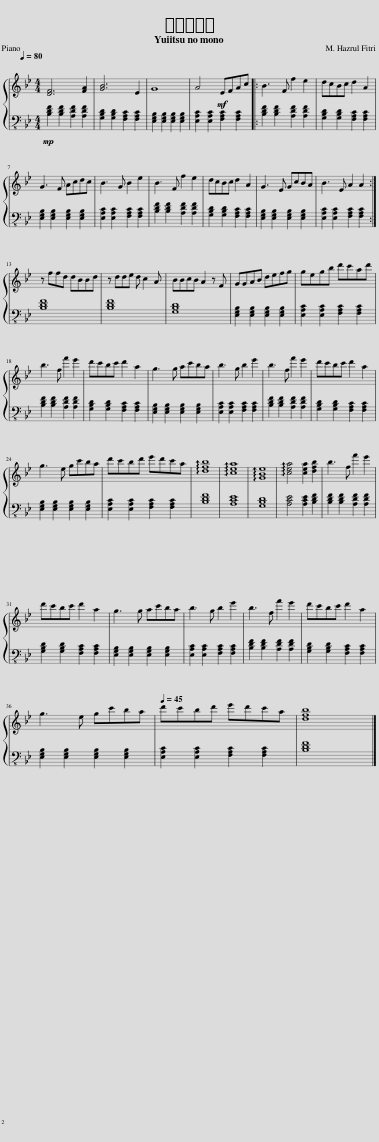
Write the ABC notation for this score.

X:1
%%score { 1 | 2 }
L:1/8
Q:1/4=80
M:4/4
I:linebreak $
K:Bb
V:1 treble
V:2 bass-8
V:1
 [DF]6 [FA]2 | [GB]6 E2 | G8 | A4!mf! EFAc |: B3 F f2 e2 | %5
 dcBc d2 A2 |$ G3 F Acdc | B3 G B2 e2 | B3 F f2 e2 | dcBc d2 A2 | %10
 G3 E GcBA | B3 E A2 A2 :|$ z ffd dBBd | z dde d c2 A | BBcB A2 z F | %15
 GGAB defg | gegb d'c'ad' |$ b3 f f'2 e'2 | d'c'bc' d'2 a2 | g3 g ac'ba | %20
 b3 g b2 e'2 | b3 f f'2 e'2 | d'c'bc' d'2 a2 |$ g3 e gc'ba | d'c'bd' e'd'c'a | %25
 !arpeggio![dfb]8 | !arpeggio![cea]8 | !arpeggio![GBe]8 | !arpeggio![cea]4 [cea]2 [dfb]2 | b3 f f'2 e'2 |$ %30
 d'c'bc' d'2 a2 | g3 g ac'ba | b3 g b2 e'2 | b3 f f'2 e'2 | d'c'bc' d'2 a2 |$ %35
 g3 e gc'ba |[Q:1/4=45] d'c'bd' e'd'c'a | [dfb]8 |] %38
V:2
!mp! [B,DF]2 [B,DF]2 [A,DF]2 [A,DF]2 | [G,B,D]2 [G,B,D]2 [F,A,C]2 [F,A,C]2 | [E,G,B,]2 [E,G,B,]2 [E,G,B,]2 [E,G,B,]2 | [E,A,C]2 [E,A,C]2 [F,A,C]2 [F,A,C]2 |: [B,DF]2 [B,DF]2 [A,DF]2 [A,DF]2 | %5
 [G,B,D]2 [G,B,D]2 [F,A,C]2 [F,A,C]2 |$ [E,G,B,]2 [E,G,B,]2 [E,G,B,]2 [E,G,B,]2 | [E,A,C]2 [E,A,C]2 [F,A,C]2 [F,A,C]2 | [B,DF]2 [B,DF]2 [A,DF]2 [A,DF]2 | [G,B,D]2 [G,B,D]2 [F,A,C]2 [F,A,C]2 | %10
 [E,G,B,]2 [E,G,B,]2 [E,G,B,]2 [E,G,B,]2 | [E,A,C]2 [E,A,C]2 [F,A,C]2 [F,A,C]2 :|$ [B,DF]8 | [B,DF]8 | [G,B,D]8 | %15
 [E,G,B,]2 [E,G,B,]2 [E,G,B,]2 [E,G,B,]2 | [E,A,C]2 [E,A,C]2 [F,A,C]2 [F,A,C]2 |$ [B,DF]2 [B,DF]2 [A,DF]2 [A,DF]2 | [G,B,D]2 [G,B,D]2 [F,A,C]2 [F,A,C]2 | [E,G,B,]2 [E,G,B,]2 [E,G,B,]2 [E,G,B,]2 | %20
 [E,A,C]2 [E,A,C]2 [F,A,C]2 [F,A,C]2 | [B,DF]2 [B,DF]2 [A,DF]2 [A,DF]2 | [G,B,D]2 [G,B,D]2 [F,A,C]2 [F,A,C]2 |$ [E,G,B,]2 [E,G,B,]2 [E,G,B,]2 [E,G,B,]2 | [E,A,C]2 [E,A,C]2 [F,A,C]2 [F,A,C]2 | %25
 [B,DF]8 | [A,CE]8 | [G,B,D]8 | [A,CE]4 [A,CE]2 [B,DF]2 | [B,DF]2 [B,DF]2 [A,DF]2 [A,DF]2 |$ %30
 [G,B,D]2 [G,B,D]2 [F,A,C]2 [F,A,C]2 | [E,G,B,]2 [E,G,B,]2 [E,G,B,]2 [E,G,B,]2 | [E,A,C]2 [E,A,C]2 [F,A,C]2 [F,A,C]2 | [B,DF]2 [B,DF]2 [A,DF]2 [A,DF]2 | [G,B,D]2 [G,B,D]2 [F,A,C]2 [F,A,C]2 |$ %35
 [E,G,B,]2 [E,G,B,]2 [E,G,B,]2 [E,G,B,]2 | [E,A,C]2 [E,A,C]2 [F,A,C]2 [F,A,C]2 | [B,DF]8 |] %38
